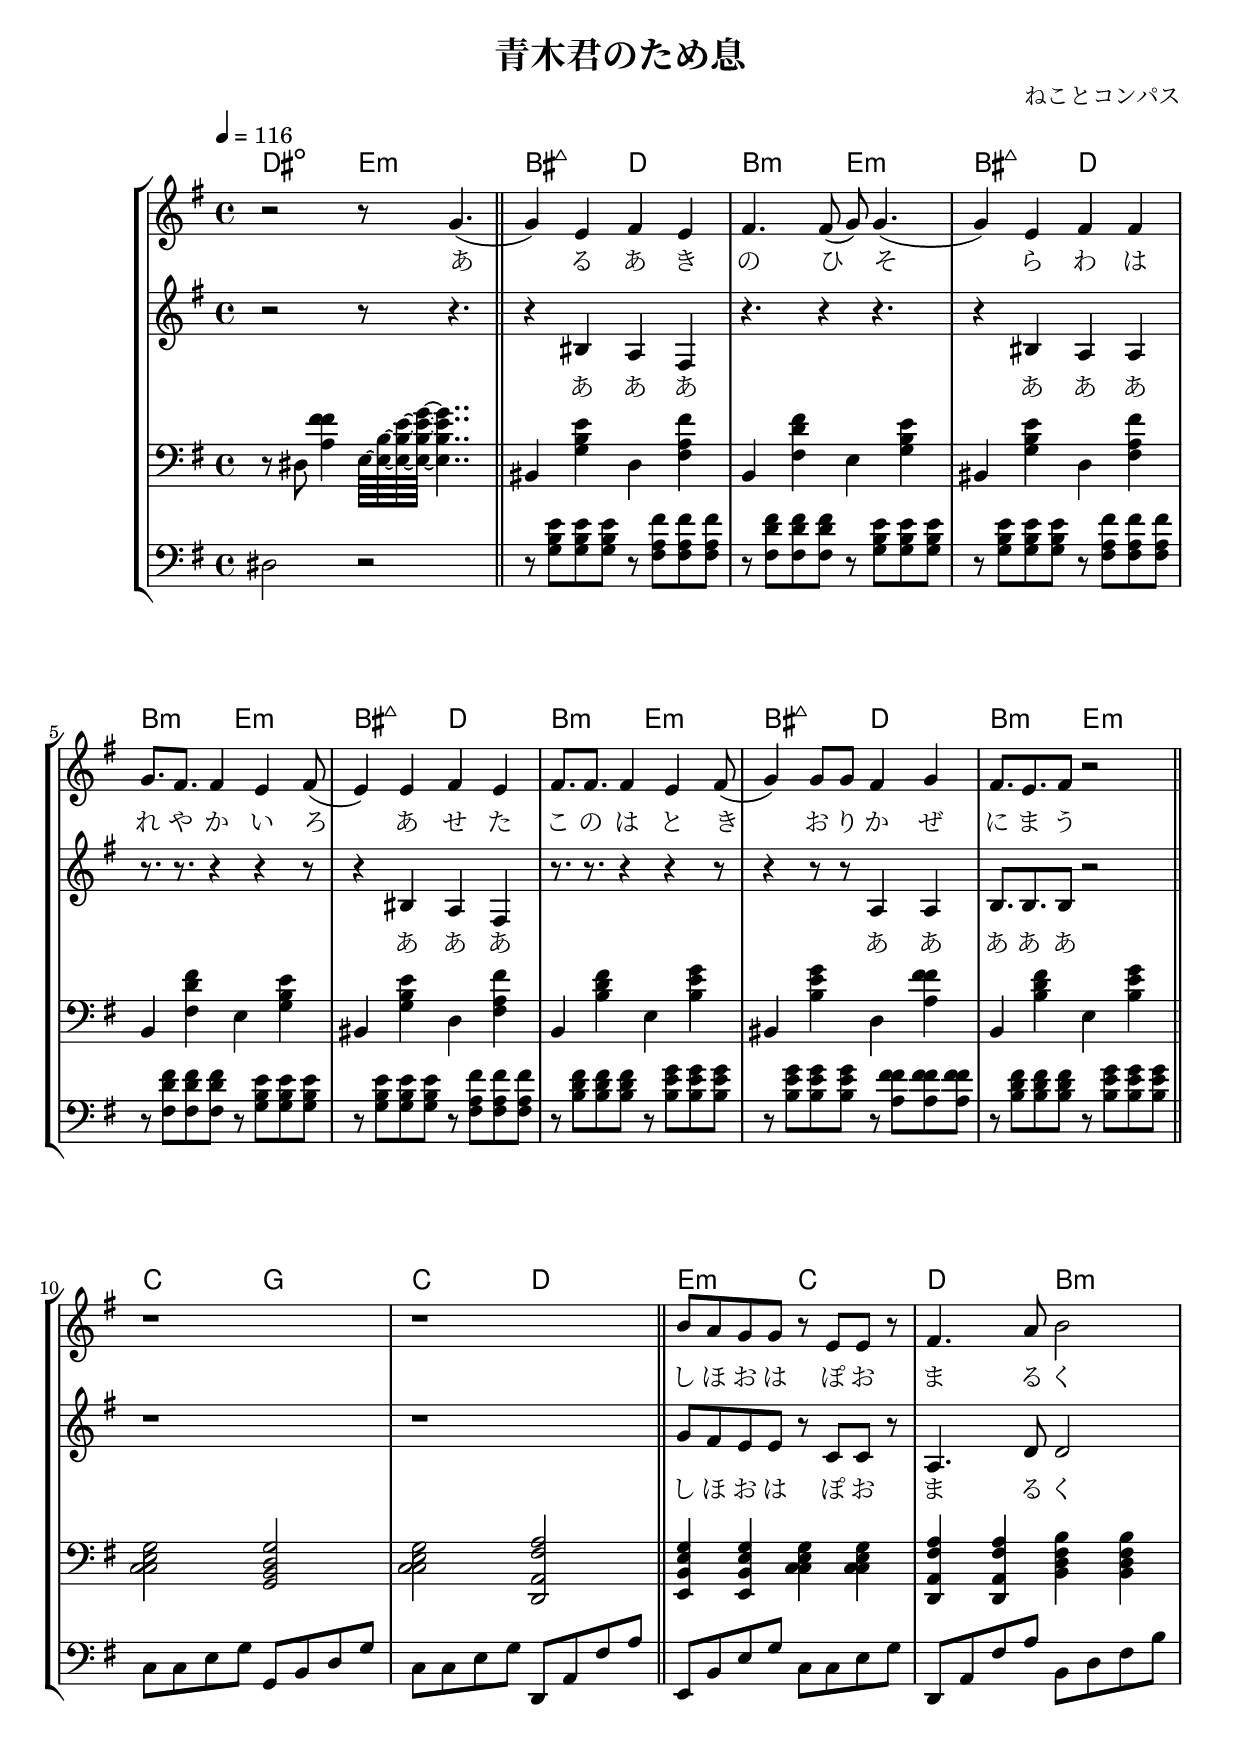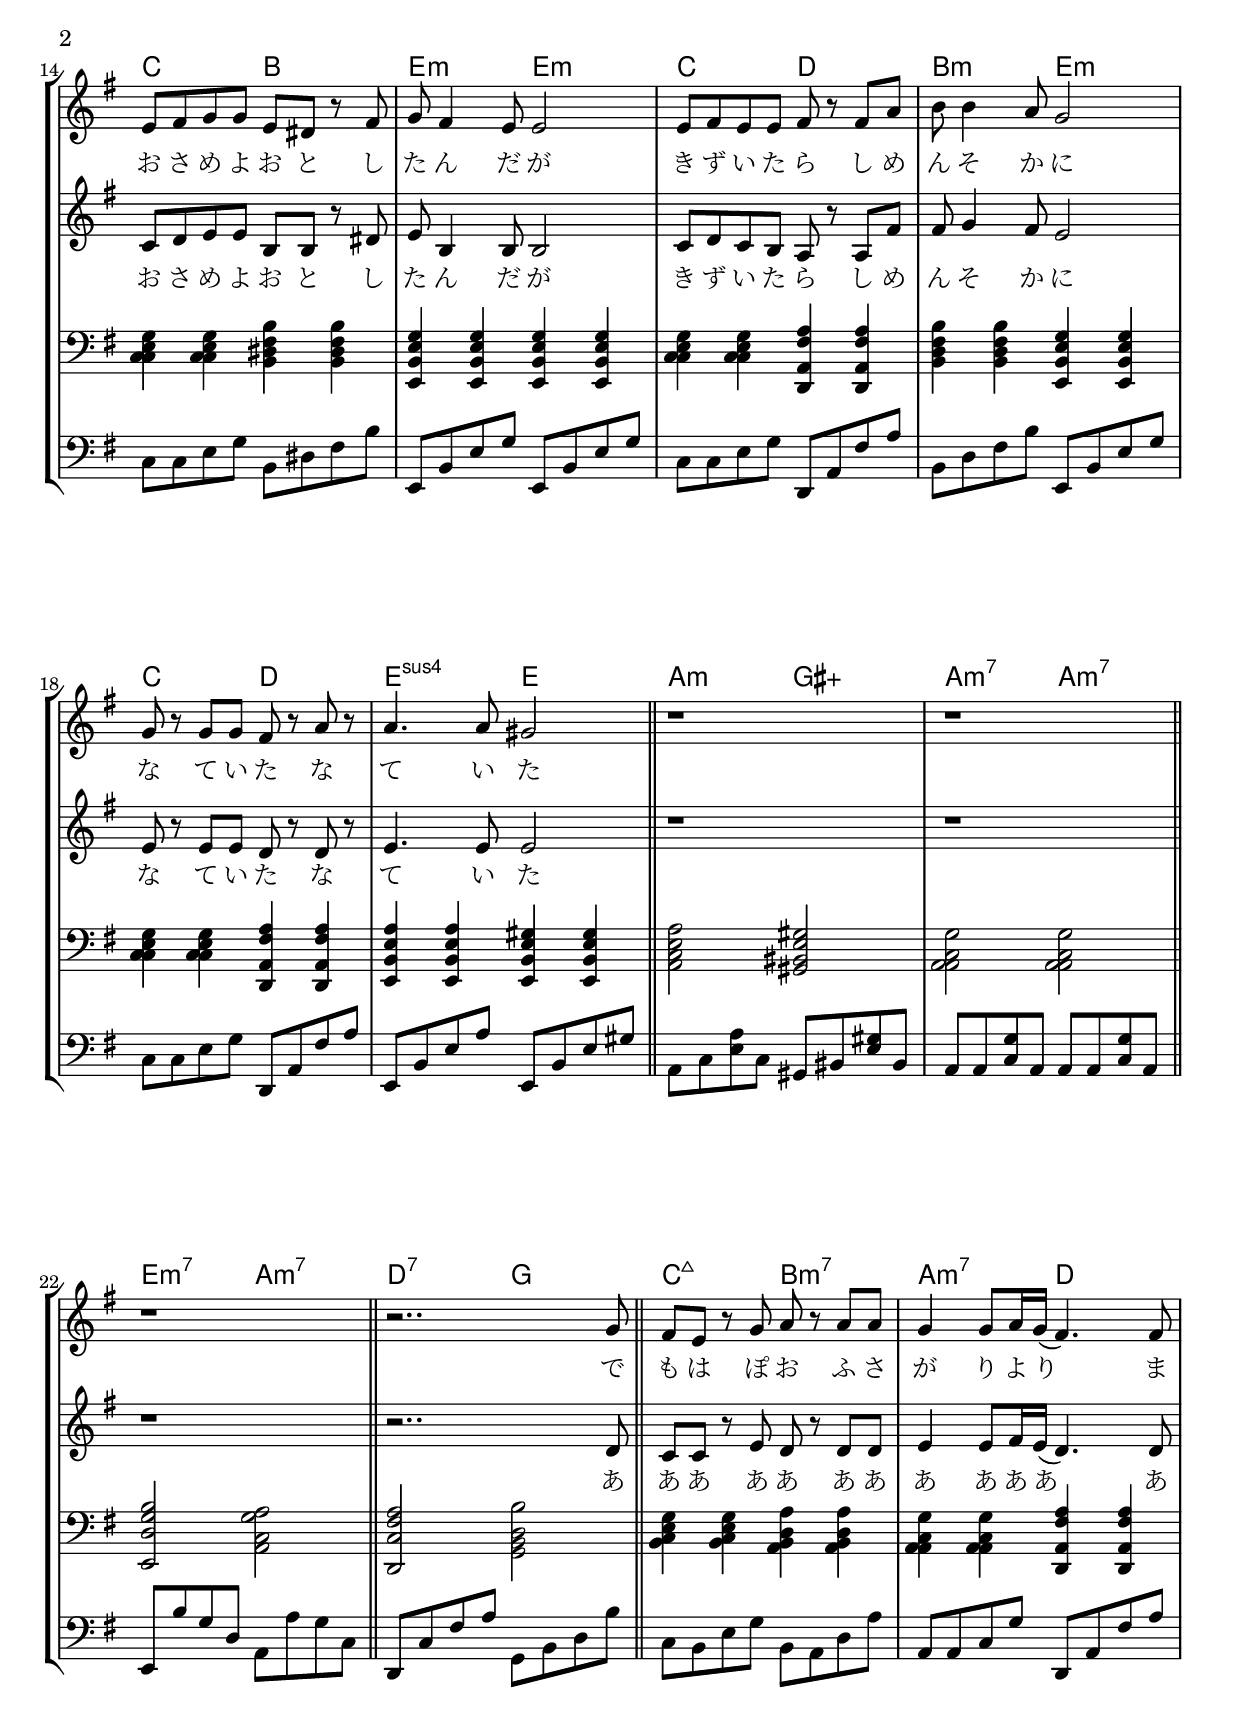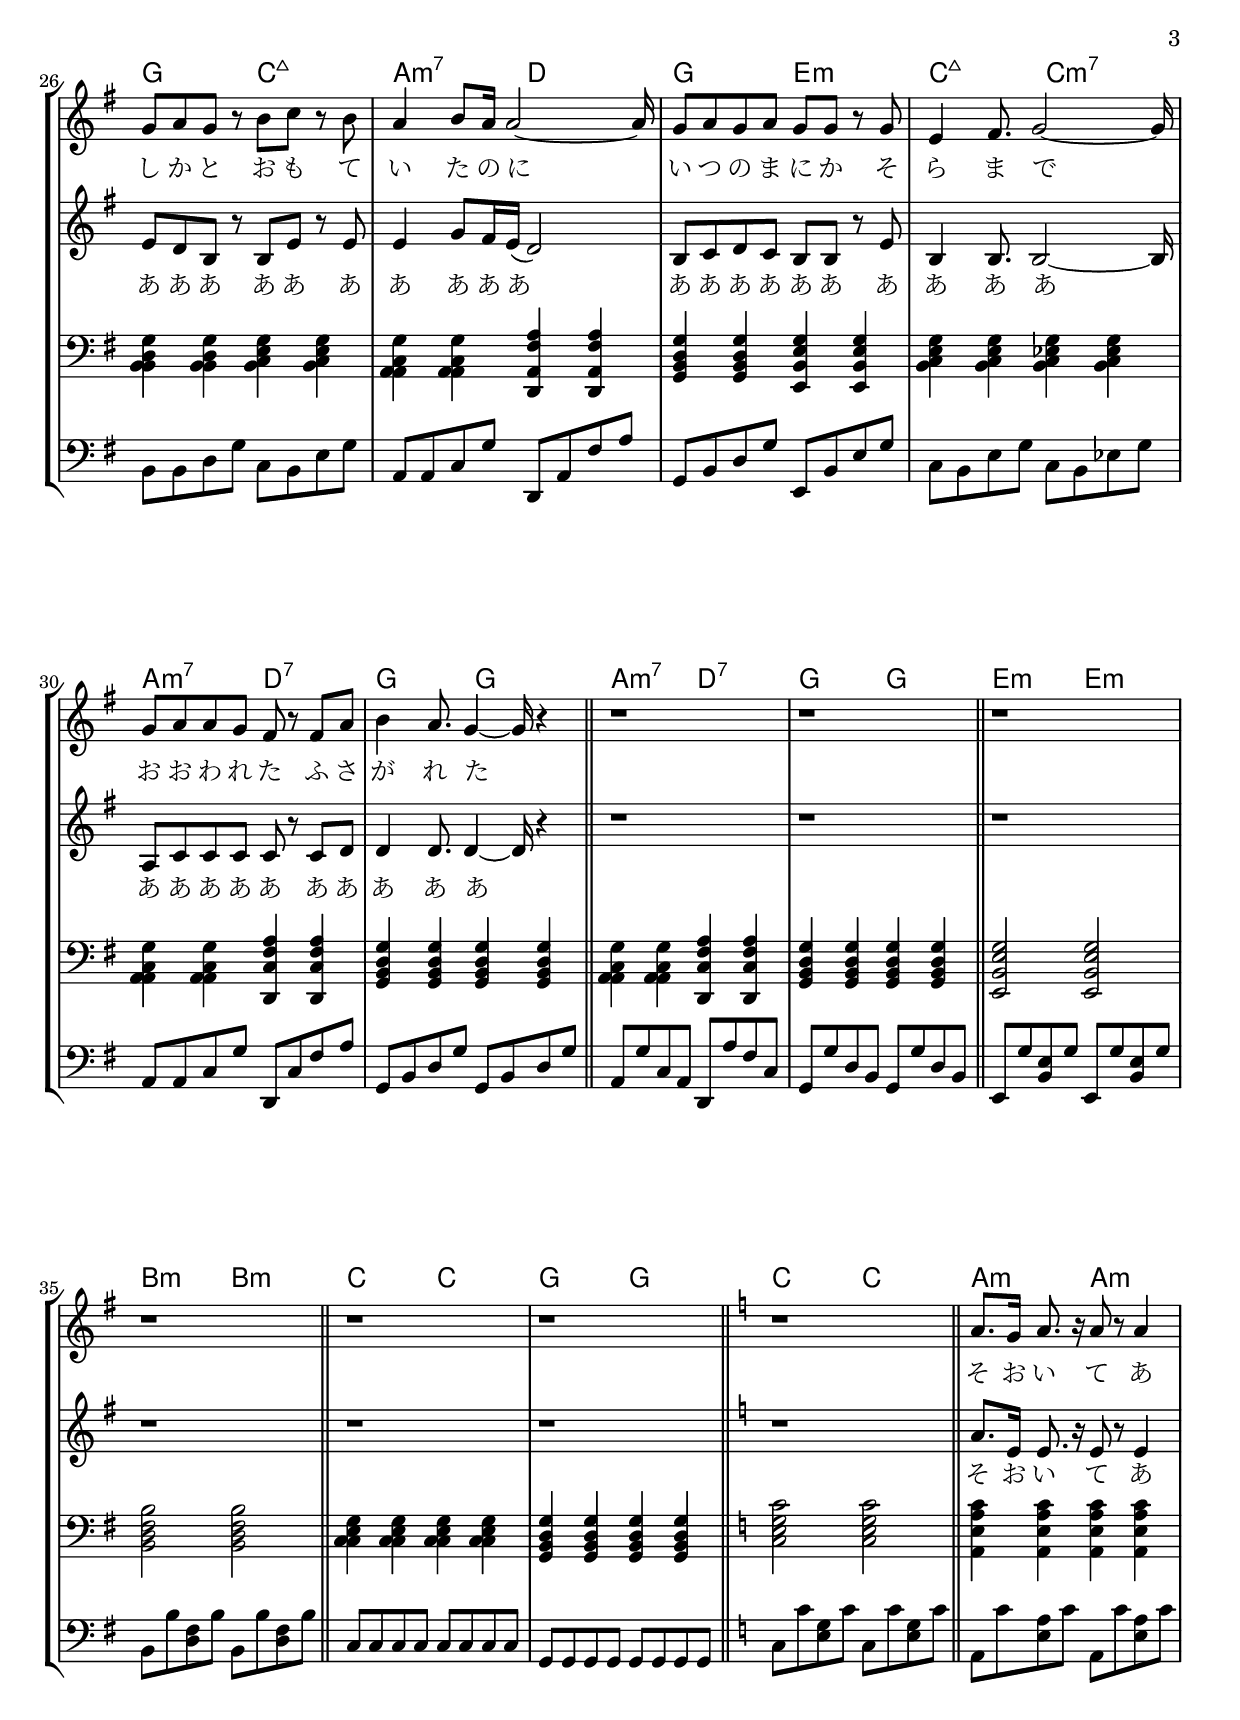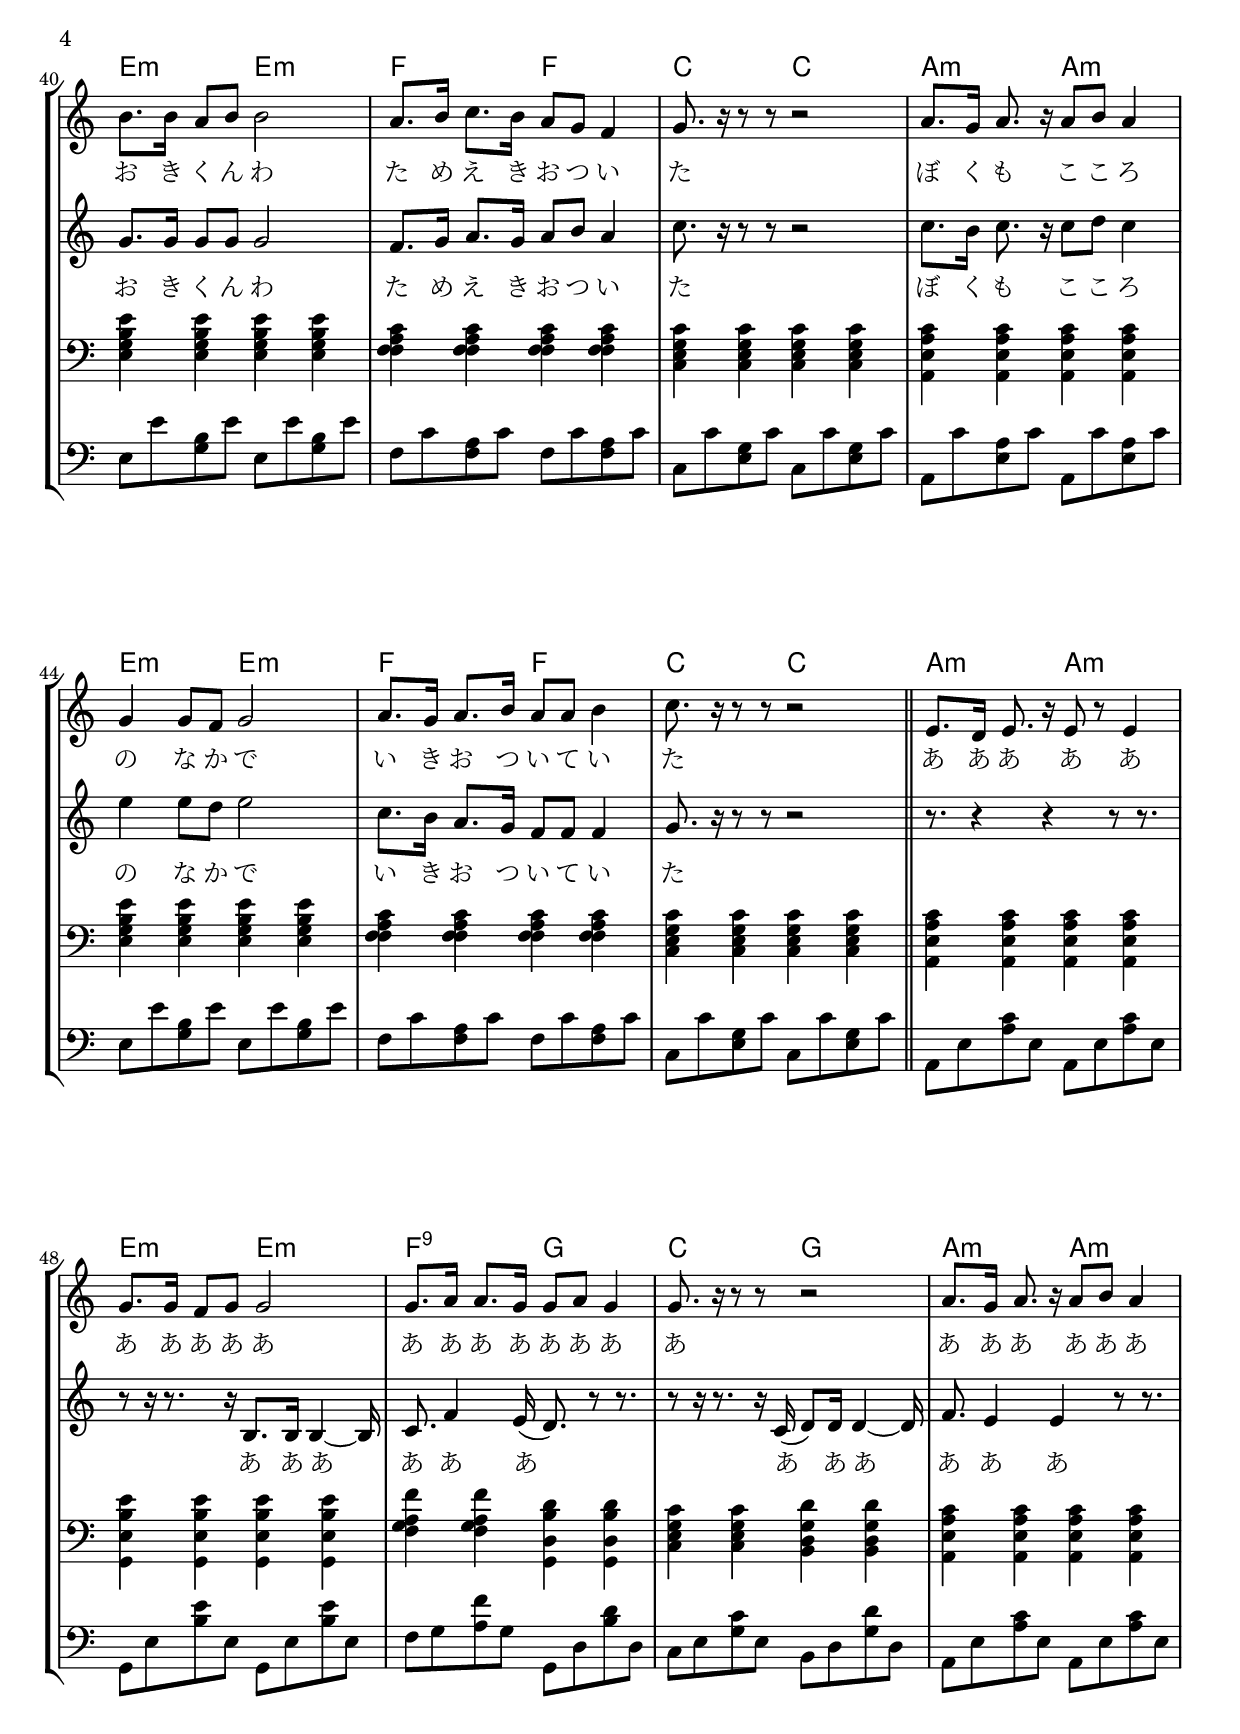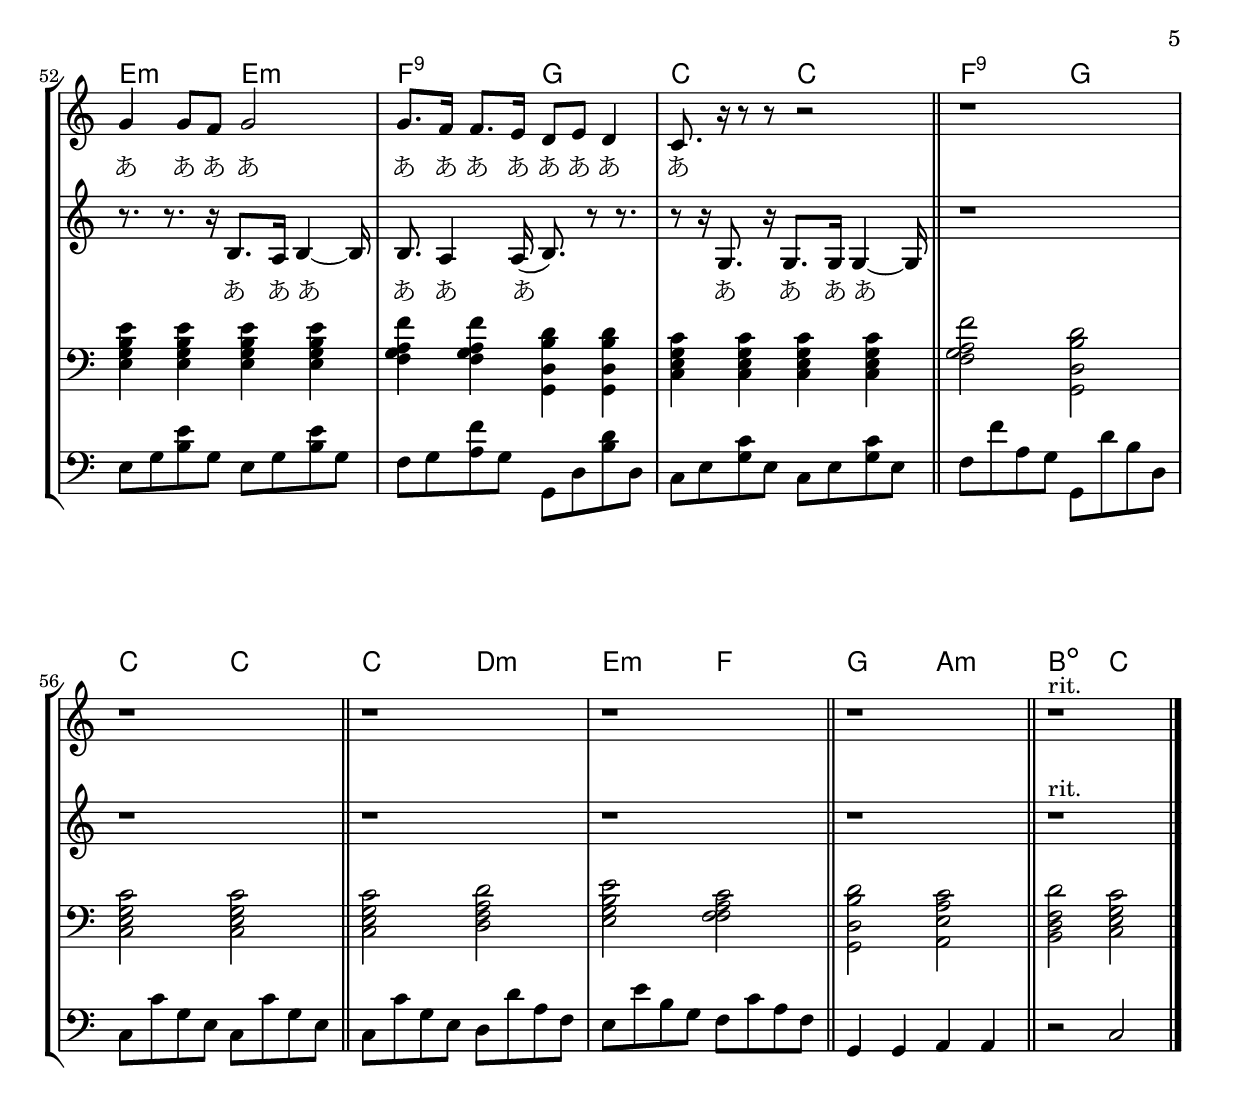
\version "2.12.1"

\header {
	title = \markup {青木君のため息}
	composer = \markup \center-column {ねことコンパス}
}

harmony = \chordmode {
	dis2:dim e:m 

	bis:maj7 d b:m e:m bis:maj7 d b:m e:m bis:maj7 d b:m e:m bis:maj7 d b:m e:m 

	c g c d 

	e:m c d b:m c b e:m e:m c d b:m e:m c d e:sus4 e 

	a:m gis:aug a:min7 a:min7 

	e:min7 a:min7 

	d:7 g 

	c:maj7 b:min7 a:min7 d g c:maj7 a:min7 d g e:m c:maj7 c:min7 a:min7 d:7 g g 

	a:min7 d:7 g g 

	e:m e:m b:m b:m 

	c c g g 

	c c 

	a:m a:m e:m e:m f f c c a:m a:m e:m e:m f f c c 

	a:m a:m e:m e:m f:9 g c g a:m a:m e:m e:m f:9 g c c 

	f:9 g c c 

	c d:m e:m f 

	g a:m 

	b:dim c 
}

melody = {
	\key g \major
	\tempo 4 = 116
	r2 r8 
	\set Staff.midiInstrument = #"mmi0.42"
	g'4. 
	(g'4)  e'4  fis'4  e'4 
	fis'4.  fis'8  (g'8)  g'4. 
	(g'4)  e'4  fis'4  fis'4 
	g'8.  fis'8.  fis'4  e'4  fis'8 
	(e'4)  e'4  fis'4  e'4 
	fis'8.  fis'8.  fis'4  e'4  fis'8 
	(g'4)  g'8  g'8  fis'4  g'4 
	fis'8.  e'8.  fis'8  	r2 	r1 | r1   
	\set Staff.midiInstrument = #"mmi0.42"
	b'8  a'8  g'8  g'8  r8  e'8  e'8  r8 
	fis'4.  a'8  b'2 
	e'8  fis'8  g'8  g'8  e'8  dis'8  r8  fis'8 
	g'8  fis'4  e'8  e'2 
	e'8  fis'8  e'8  e'8  fis'8  r8  fis'8  a'8 
	b'8  b'4  a'8  g'2 
	g'8  r8  g'8  g'8  fis'8  r8  a'8  r8 
	a'4.  a'8  gis'2
	r1 | r1   
	r1   
	r2.. 
	\set Staff.midiInstrument = #"mmi0.42"
	g'8 
	fis'8  e'8  r8  g'8  a'8  r8  a'8  a'8 
	g'4  g'8  a'16  g'16  (fis'4.)  fis'8 
	g'8  a'8  g'8  r8  b'8  c''8  r8  b'8 
	a'4  b'8  a'16  a'2~a'16 
	g'8  a'8  g'8  a'8  g'8  g'8  r8  g'8 
	e'4  fis'8.  g'2~g'16 
	g'8  a'8  a'8  g'8  fis'8  r8  fis'8  a'8 
	b'4  a'8.  g'4~g'16  	r4 	r1 | r1   
	r1 | r1   
	r1 | r1   
	\key c \major
	r1   
	\set Staff.midiInstrument = #"mmi0.42"
	a'8.  g'16  a'8.  r16  a'8  r8  a'4 
	b'8.  b'16  a'8  b'8  b'2 
	a'8.  b'16  c''8.  b'16  a'8  g'8  f'4 
	g'8.  r16  r8  r8  r2 
	a'8.  g'16  a'8.  r16  a'8  b'8  a'4 
	g'4  g'8  f'8  g'2 
	a'8.  g'16  a'8.  b'16  a'8  a'8  b'4 
	c''8.  r16  r8  r8  r2
	\set Staff.midiInstrument = #"Lead 8 (bass+lead)"
	e'8.  d'16  e'8.  r16  e'8  r8  e'4 
	g'8.  g'16  f'8  g'8  g'2 
	g'8.  a'16  a'8.  g'16  g'8  a'8  g'4 
	g'8.  r16  r8  r8  r2 
	a'8.  g'16  a'8.  r16  a'8  b'8  a'4 
	g'4  g'8  f'8  g'2 
	g'8.  f'16  f'8.  e'16  d'8  e'8  d'4 
	c'8.  r16  r8  r8  r2
	r1 | r1   
	r1 | r1   
	r1   
	r1^"rit." \bar "|."
}

words = \lyricmode {
	
	あ  る  あ  き  の  ひ  そ  ら  わ  は  れ  や  か  い  ろ  あ  せ  た  こ  の  は  と  き  お  り  か  ぜ  に  ま  う  
	
	し  ほ  お  は  ぽ  お  ま  る  く  お  さ  め  よ  お  と  し  た  ん  だ  が  き  ず  い  た  ら  し  め  ん  そ  か  に  な  て  い  た  な  て  い  た  
	
	
	
	で  も  は  ぽ  お  ふ  さ  が  り  よ  り  ま  し  か  と  お  も  て  い  た  の  に  い  つ  の  ま  に  か  そ  ら  ま  で  お  お  わ  れ  た  ふ  さ  が  れ  た  
	
	
	
	
	そ  お  い  て  あ  お  き  く  ん  わ  た  め  え  き  お  つ  い  た  ぼ  く  も  こ  こ  ろ  の  な  か  で  い  き  お  つ  い  て  い  た  
	あ  あ  あ  あ  あ  あ  あ  あ  あ  あ  あ  あ  あ  あ  あ  あ  あ  あ  あ  あ  あ  あ  あ  あ  あ  あ  あ  あ  あ  あ  あ  あ  あ  あ  あ  あ  
	
	
	
	
}

secondmelody = {
	\key g \major
	\tempo 4 = 116
	r2 r8 
	\set Staff.midiInstrument = #"Pad 1 (new age)"
	r4. 
	r4  bis4  a4  fis4 
	r4.  r4  r4. 
	r4  bis4  a4  a4 
	r8.  r8.  r4  r4  r8 
	r4  bis4  a4  fis4 
	r8.  r8.  r4  r4  r8 
	r4  r8  r8  a4  a4 
	b8.  b8.  b8  	r2 	r1 | r1   
	\set Staff.midiInstrument = #"mmi0.38"
	g'8  fis'8  e'8  e'8  r8  c'8  c'8  r8 
	a4.  d'8  d'2 
	c'8  d'8  e'8  e'8  b8  b8  r8  dis'8 
	e'8  b4  b8  b2 
	c'8  d'8  c'8  b8  a8  r8  a8  fis'8 
	fis'8  g'4  fis'8  e'2 
	e'8  r8  e'8  e'8  d'8  r8  d'8  r8 
	e'4.  e'8  e'2
	r1 | r1   
	r1   
	r2.. 
	\set Staff.midiInstrument = #"Lead 6 (voice)"
	d'8 
	c'8  c'8  r8  e'8  d'8  r8  d'8  d'8 
	e'4  e'8  fis'16  e'16  (d'4.)  d'8 
	e'8  d'8  b8  r8  b8  e'8  r8  e'8 
	e'4  g'8  fis'16  e'16  (d'2) 
	b8  c'8  d'8  c'8  b8  b8  r8  e'8 
	b4  b8.  b2~b16 
	a8  c'8  c'8  c'8  c'8  r8  c'8  d'8 
	d'4  d'8.  d'4~d'16  	r4 	r1 | r1   
	r1 | r1   
	r1 | r1   
	\key c \major
	r1   
	\set Staff.midiInstrument = #"fss0.35"
	a'8.  e'16  e'8.  r16  e'8  r8  e'4 
	g'8.  g'16  g'8  g'8  g'2 
	f'8.  g'16  a'8.  g'16  a'8  b'8  a'4 
	c''8.  r16  r8  r8  r2 
	c''8.  b'16  c''8.  r16  c''8  d''8  c''4 
	e''4  e''8  d''8  e''2 
	c''8.  b'16  a'8.  g'16  f'8  f'8  f'4 
	g'8.  r16  r8  r8  r2
	\set Staff.midiInstrument = #"Guitar harmonics"
	r8.  r4  r4  r8  r8. 
	r8  r16  r8.  r16  b8.  b16  b4~b16 
	c'8.  f'4  e'16  (d'8.)  r8  r8. 
	r8  r16  r8.  r16  c'16  (d'8)  d'16  d'4~d'16 
	f'8.  e'4  e'4  r8  r8. 
	r8.  r8.  r16  b8.  a16  b4~b16 
	b8.  a4  a16  (b8.)  r8  r8. 
	r8  r16  g8.  r16  g8.  g16  g4~g16
	r1 | r1   
	r1 | r1   
	r1   
	r1^"rit." \bar "|."
}

secondwords = \lyricmode {
	
	あ  あ  あ  あ  あ  あ  あ  あ  あ  あ  あ  あ  あ  あ  
	
	し  ほ  お  は  ぽ  お  ま  る  く  お  さ  め  よ  お  と  し  た  ん  だ  が  き  ず  い  た  ら  し  め  ん  そ  か  に  な  て  い  た  な  て  い  た  
	
	
	
	あ  あ  あ  あ  あ  あ  あ  あ  あ  あ  あ  あ  あ  あ  あ  あ  あ  あ  あ  あ  あ  あ  あ  あ  あ  あ  あ  あ  あ  あ  あ  あ  あ  あ  あ  あ  あ  あ  あ  あ  あ  あ  
	
	
	
	
	そ  お  い  て  あ  お  き  く  ん  わ  た  め  え  き  お  つ  い  た  ぼ  く  も  こ  こ  ろ  の  な  か  で  い  き  お  つ  い  て  い  た  
	あ  あ  あ  あ  あ  あ  あ  あ  あ  あ  あ  あ  あ  あ  あ  あ  あ  あ  あ  あ  あ  あ  
	
	
	
	
}

tempochange = {
	\tempo 4 = 116
	r1 \bar "||"
	\tempo 4 = 116
	r1 | r1 | r1 | r1 | r1 | r1 | r1 | r1 \bar "||"
	\tempo 4 = 116
	r1 | r1 \bar "||"
	\tempo 4 = 116
	r1 | r1 | r1 | r1 | r1 | r1 | r1 | r1 \bar "||"
	\tempo 4 = 116
	r1 | r1 \bar "||"
	\tempo 4 = 116
	r1 \bar "||"
	\tempo 4 = 116
	r1 \bar "||"
	\tempo 4 = 116
	r1 | r1 | r1 | r1 | r1 | r1 | r1 | r1 \bar "||"
	\tempo 4 = 116
	r1 | r1 \bar "||"
	\tempo 4 = 116
	r1 | r1 \bar "||"
	\tempo 4 = 116
	r1 | r1 \bar "||"
	\tempo 4 = 116
	r1 \bar "||"
	\tempo 4 = 116
	r1 | r1 | r1 | r1 | r1 | r1 | r1 | r1 \bar "||"
	\tempo 4 = 116
	r1 | r1 | r1 | r1 | r1 | r1 | r1 | r1 \bar "||"
	\tempo 4 = 116
	r1 | r1 \bar "||"
	\tempo 4 = 116
	r1 | r1 \bar "||"
	\tempo 4 = 116
	r1 \bar "||"
	\tempo 4 = 116
	\tempo 4 = 87 r2 \tempo 4 = 77 r2 \bar "|."
}

mainacc = {
	\clef bass
	\set Staff.midiInstrument = #"Distorted Guitar"
	\key g \major
	\tempo 4 = 116
	r8 dis8 <a fis' fis'>4
	e64~ <e~ b~> <e~ b~ e'~> <e b e' g'>~ <e b e' g'>4..
	\bar "||"

	\set Staff.midiInstrument = #"Acoustic Guitar (nylon)"
	bis,4 <g b e'>4
	d4 <fis a fis'>4
	b,4 <fis d' fis'>4
	e4 <g b e'>4
	bis,4 <g b e'>4
	d4 <fis a fis'>4
	b,4 <fis d' fis'>4
	e4 <g b e'>4
	bis,4 <g b e'>4
	d4 <fis a fis'>4
	b,4 <b d' fis'>4
	e4 <b e' g'>4
	bis,4 <b e' g'>4
	d4 <a fis' fis'>4
	b,4 <b d' fis'>4
	e4 <b e' g'>4
	\bar "||"

	\set Staff.midiInstrument = #"Electric Piano 1"
	<c c e g>2
	<g, b, d g>2
	<c c e g>2
	<d, a, fis a>2
	\bar "||"

	\set Staff.midiInstrument = #"Electric Piano 1"
	<e, b, e g>4 <e, b, e g>4
	<c c e g>4 <c c e g>4
	<d, a, fis a>4 <d, a, fis a>4
	<b, d fis b>4 <b, d fis b>4
	<c c e g>4 <c c e g>4
	<b, dis fis b>4 <b, dis fis b>4
	<e, b, e g>4 <e, b, e g>4
	<e, b, e g>4 <e, b, e g>4
	<c c e g>4 <c c e g>4
	<d, a, fis a>4 <d, a, fis a>4
	<b, d fis b>4 <b, d fis b>4
	<e, b, e g>4 <e, b, e g>4
	<c c e g>4 <c c e g>4
	<d, a, fis a>4 <d, a, fis a>4
	<e, b, e a>4 <e, b, e a>4
	<e, b, e gis>4 <e, b, e gis>4
	\bar "||"

	\set Staff.midiInstrument = #"Electric Grand"
	<a, c e a>2
	<gis, bis, e gis>2
	<a, a, c g>2
	<a, a, c g>2
	\bar "||"

	\set Staff.midiInstrument = #"Electric Grand"
	<e, d g b>2
	<a, c g a>2
	\bar "||"

	\set Staff.midiInstrument = #"Electric Grand"
	<d, c fis a>2
	<g, b, d b>2
	\bar "||"

	\set Staff.midiInstrument = #"Rock Organ"
	<c b, e g>4 <c b, e g>4
	<b, a, d a>4 <b, a, d a>4
	<a, a, c g>4 <a, a, c g>4
	<d, a, fis a>4 <d, a, fis a>4
	<b, b, d g>4 <b, b, d g>4
	<c b, e g>4 <c b, e g>4
	<a, a, c g>4 <a, a, c g>4
	<d, a, fis a>4 <d, a, fis a>4
	<g, b, d g>4 <g, b, d g>4
	<e, b, e g>4 <e, b, e g>4
	<c b, e g>4 <c b, e g>4
	<c b, es g>4 <c b, es g>4
	<a, a, c g>4 <a, a, c g>4
	<d, c fis a>4 <d, c fis a>4
	<g, b, d g>4 <g, b, d g>4
	<g, b, d g>4 <g, b, d g>4
	\bar "||"

	\set Staff.midiInstrument = #"Electric Piano 1"
	<a, a, c g>4 <a, a, c g>4
	<d, c fis a>4 <d, c fis a>4
	<g, b, d g>4 <g, b, d g>4
	<g, b, d g>4 <g, b, d g>4
	\bar "||"

	\set Staff.midiInstrument = #"Electric Piano 1"
	<e, b, e g>2
	<e, b, e g>2
	<b, d fis b>2
	<b, d fis b>2
	\bar "||"

	\set Staff.midiInstrument = #"Electric Piano 1"
	<c c e g>4 <c c e g>4
	<c c e g>4 <c c e g>4
	<g, b, d g>4 <g, b, d g>4
	<g, b, d g>4 <g, b, d g>4
	\bar "||"

	\set Staff.midiInstrument = #"Electric Piano 1"
	\key c \major
	<c e g c'>2
	<c e g c'>2
	\bar "||"

	\set Staff.midiInstrument = #"Electric Piano 1"
	<a, e a c'>4 <a, e a c'>4
	<a, e a c'>4 <a, e a c'>4
	<e g b e'>4 <e g b e'>4
	<e g b e'>4 <e g b e'>4
	<f f a c'>4 <f f a c'>4
	<f f a c'>4 <f f a c'>4
	<c e g c'>4 <c e g c'>4
	<c e g c'>4 <c e g c'>4
	<a, e a c'>4 <a, e a c'>4
	<a, e a c'>4 <a, e a c'>4
	<e g b e'>4 <e g b e'>4
	<e g b e'>4 <e g b e'>4
	<f f a c'>4 <f f a c'>4
	<f f a c'>4 <f f a c'>4
	<c e g c'>4 <c e g c'>4
	<c e g c'>4 <c e g c'>4
	\bar "||"

	\set Staff.midiInstrument = #"Electric Piano 1"
	<a, e a c'>4 <a, e a c'>4
	<a, e a c'>4 <a, e a c'>4
	<g, e b e'>4 <g, e b e'>4
	<g, e b e'>4 <g, e b e'>4
	<f g a f'>4 <f g a f'>4
	<g, d b d'>4 <g, d b d'>4
	<c e g c'>4 <c e g c'>4
	<b, d g d'>4 <b, d g d'>4
	<a, e a c'>4 <a, e a c'>4
	<a, e a c'>4 <a, e a c'>4
	<e g b e'>4 <e g b e'>4
	<e g b e'>4 <e g b e'>4
	<f g a f'>4 <f g a f'>4
	<g, d b d'>4 <g, d b d'>4
	<c e g c'>4 <c e g c'>4
	<c e g c'>4 <c e g c'>4
	\bar "||"

	\set Staff.midiInstrument = #"Electric Piano 1"
	<f g a f'>2
	<g, d b d'>2
	<c e g c'>2
	<c e g c'>2
	\bar "||"

	\set Staff.midiInstrument = #"Electric Grand"
	<c e g c'>2
	<d f a d'>2
	<e g b e'>2
	<f f a c'>2
	\bar "||"

	\set Staff.midiInstrument = #"Electric Piano 1"
	<g, d b d'>2
	<a, e a c'>2
	\bar "||"

	\set Staff.midiInstrument = #"Electric Piano 1"
	<b, d f d'>2
	<c e g c'>2
	\bar "|."
}

subacc = {
	\clef bass
	\set Staff.midiInstrument = #"Taiko Drum"
	\key g \major
	\tempo 4 = 116
	dis2
	r2
	\bar "||"

	\set Staff.midiInstrument = #"Pad 5 (bowed)"
	r8 <g b e'>8 <g b e'>8 <g b e'>8
	r8 <fis a fis'>8 <fis a fis'>8 <fis a fis'>8
	r8 <fis d' fis'>8 <fis d' fis'>8 <fis d' fis'>8
	r8 <g b e'>8 <g b e'>8 <g b e'>8
	r8 <g b e'>8 <g b e'>8 <g b e'>8
	r8 <fis a fis'>8 <fis a fis'>8 <fis a fis'>8
	r8 <fis d' fis'>8 <fis d' fis'>8 <fis d' fis'>8
	r8 <g b e'>8 <g b e'>8 <g b e'>8
	r8 <g b e'>8 <g b e'>8 <g b e'>8
	r8 <fis a fis'>8 <fis a fis'>8 <fis a fis'>8
	r8 <b d' fis'>8 <b d' fis'>8 <b d' fis'>8
	r8 <b e' g'>8 <b e' g'>8 <b e' g'>8
	r8 <b e' g'>8 <b e' g'>8 <b e' g'>8
	r8 <a fis' fis'>8 <a fis' fis'>8 <a fis' fis'>8
	r8 <b d' fis'>8 <b d' fis'>8 <b d' fis'>8
	r8 <b e' g'>8 <b e' g'>8 <b e' g'>8
	\bar "||"

	\set Staff.midiInstrument = #"Lead 4 (chiff)"
	c8 c8 e8 g8
	g,8 b,8 d8 g8
	c8 c8 e8 g8
	d,8 a,8 fis8 a8
	\bar "||"

	\set Staff.midiInstrument = #"French horn"
	e,8 b,8 e8 g8
	c8 c8 e8 g8
	d,8 a,8 fis8 a8
	b,8 d8 fis8 b8
	c8 c8 e8 g8
	b,8 dis8 fis8 b8
	e,8 b,8 e8 g8
	e,8 b,8 e8 g8
	c8 c8 e8 g8
	d,8 a,8 fis8 a8
	b,8 d8 fis8 b8
	e,8 b,8 e8 g8
	c8 c8 e8 g8
	d,8 a,8 fis8 a8
	e,8 b,8 e8 a8
	e,8 b,8 e8 gis8
	\bar "||"

	\set Staff.midiInstrument = #"Viola"
	a,8 c <e a> c
	gis,8 bis, <e gis> bis,
	a,8 a, <c g> a,
	a,8 a, <c g> a,
	\bar "||"

	\set Staff.midiInstrument = #"Flute"
	e,8 b g d
	a,8 a g c
	\bar "||"

	\set Staff.midiInstrument = #"FX 4 (atmosphere)"
	d,8 c8 fis8 a8
	g,8 b,8 d8 b8
	\bar "||"

	\set Staff.midiInstrument = #"Alto Sax"
	c8 b,8 e8 g8
	b,8 a,8 d8 a8
	a,8 a,8 c8 g8
	d,8 a,8 fis8 a8
	b,8 b,8 d8 g8
	c8 b,8 e8 g8
	a,8 a,8 c8 g8
	d,8 a,8 fis8 a8
	g,8 b,8 d8 g8
	e,8 b,8 e8 g8
	c8 b,8 e8 g8
	c8 b,8 es8 g8
	a,8 a,8 c8 g8
	d,8 c8 fis8 a8
	g,8 b,8 d8 g8
	g,8 b,8 d8 g8
	\bar "||"

	\set Staff.midiInstrument = #"Trumpet"
	a,8 g c a,
	d,8 a fis c
	g,8 g d b,
	g,8 g d b,
	\bar "||"

	\set Staff.midiInstrument = #"Electric Guitar (clean)"
	e,8 g <b, e> g
	e,8 g <b, e> g
	b,8 b <d fis> b
	b,8 b <d fis> b
	\bar "||"

	\set Staff.midiInstrument = #"Tuba"
	c8 c8 c8 c8
	c8 c8 c8 c8
	g,8 g,8 g,8 g,8
	g,8 g,8 g,8 g,8
	\bar "||"

	\set Staff.midiInstrument = #"Bright Acoustic"
	\key c \major
	c8 c' <e g> c'
	c8 c' <e g> c'
	\bar "||"

	\set Staff.midiInstrument = #"Blown Bottle"
	a,8 c' <e a> c'
	a,8 c' <e a> c'
	e8 e' <g b> e'
	e8 e' <g b> e'
	f8 c' <f a> c'
	f8 c' <f a> c'
	c8 c' <e g> c'
	c8 c' <e g> c'
	a,8 c' <e a> c'
	a,8 c' <e a> c'
	e8 e' <g b> e'
	e8 e' <g b> e'
	f8 c' <f a> c'
	f8 c' <f a> c'
	c8 c' <e g> c'
	c8 c' <e g> c'
	\bar "||"

	\set Staff.midiInstrument = #"Acoustic Guitar (steel)"
	a,8 e <a c'> e
	a,8 e <a c'> e
	g,8 e <b e'> e
	g,8 e <b e'> e
	f8 g <a f'> g
	g,8 d <b d'> d
	c8 e <g c'> e
	b,8 d <g d'> d
	a,8 e <a c'> e
	a,8 e <a c'> e
	e8 g <b e'> g
	e8 g <b e'> g
	f8 g <a f'> g
	g,8 d <b d'> d
	c8 e <g c'> e
	c8 e <g c'> e
	\bar "||"

	\set Staff.midiInstrument = #"Trumpet"
	f8 f' a g
	g,8 d' b d
	c8 c' g e
	c8 c' g e
	\bar "||"

	\set Staff.midiInstrument = #"Synth Voice"
	c8 c' g e
	d8 d' a f
	e8 e' b g
	f8 c' a f
	\bar "||"

	\set Staff.midiInstrument = #"String Ensemble 1"
	g,4 g,4
	a,4 a,4
	\bar "||"

	\set Staff.midiInstrument = #"Orchestra Hit"
	r2
	c2
	\bar "|."
}

percA = {
	\drummode {
	r1 \bar "||"
	r1  |r1  |r1  |r1  |r1  |r1  |r1  |r2 r8 hho4 hho8  \bar "||"
	r1 |r1 \bar "||"
	hh8 hh8 hh8 hh8 hh8 hh8 hh8 hh8  |hh8 hh8 hh8 hh8 hh4 hh8 hh8  |hh8 hh8 hh8 hh8 hh8 hh8 hh8 hh8  |hh8 hh8 hh8 hh2 r8  |hh8 hh8 hh8 hh8 hh8 hh8 hh8 hh8  |hh8 hh8 hh8 hh8 hh4 hh8 hh8  |hh8 hh8 hh8 hh8 hh8 hh8 hh8 hh8  |r8 hh2. r8  \bar "||"
	r1 |r1 \bar "||"
	r1 \bar "||"
	r2 hho2  \bar "||"
	cymr4 cymr4 cymr4 cymr4  |cymr4 cymr8 cymr16 cymr16 cymr4 cymr4  |cymr4 cymr4 cymr4 cymr4  |cymr4 cymr2.  |cymr4 cymr4 cymr4 cymr4  |cymr4 cymr8 cymr16 cymr16 cymr4 cymr4  |cymr4 cymr4 cymr4 cymr4  |cymr4 cymr2.  \bar "||"
	r1  |r2 r8 hho4 hho8  \bar "||"
	r1 |r1 \bar "||"
	r4 hh4 hh4 hh4  |r1  \bar "||"
	cymr8 cymr8 cymr4 cymr8 cymr4.  \bar "||"
	r8 cymr16 cymr16 cymr8 cymr16 cymr16 cymr8 cymr16 cymr16 cymr8 cymr8  |cymr8 cymr16 cymr16 cymr8 cymr16 cymr16 cymr8 cymr16 cymr16 cymr8 cymr8  |cymr8 cymr16 cymr16 cymr8 cymr16 cymr16 cymr8 cymr16 cymr16 cymr8 cymr16 cymr16  |cymr8 cymr16 cymr16 cymr8 cymr16 cymr16 cymr8 cymr16 cymr16 cymr8 cymr8  |r8 cymr16 cymr16 cymr8 cymr16 cymr16 cymr8 cymr16 cymr16 cymr8 cymr8  |cymr8 cymr16 cymr16 cymr8 cymr16 cymr16 cymr8 cymr16 cymr16 cymr8 cymr8  |cymr8 cymr16 cymr16 cymr8 cymr16 cymr16 cymr8 cymr16 cymr16 cymr8 cymr16 cymr16  |cymr8 cymr16 cymr16 cymr8 cymr16 cymr16 cymr8 cymr16 cymr16 cymr8 cymr8  \bar "||"
	cymr4 cymr4 cymr4 cymr4  |cymr4 cymr8 cymr16 cymr16 cymr4 cymr4  |cymr4 cymr4 cymr4 cymr4  |cymr4 cymr2.  |cymr4 cymr4 cymr4 cymr4  |cymr4 cymr8 cymr16 cymr16 cymr4 cymr4  |cymr4 cymr4 cymr4 cymr4  |cymr4 cymr2.  \bar "||"
	r1  |r2. hho4  \bar "||"
	r1  |r2 r8 hho4 hho8  \bar "||"
	cymr4 cymr4 cymr4 cymr4  \bar "||"
	cymr4 cymr4 cymr4 cymr4  \bar "|."
	}
}

percB = {
	\drummode {
	r1 \bar "||"
	r4. hhp2 hhp8  |r4. hhp2 hhp8  |r4. hhp2 hhp8  |r4. hhp2 hhp8  |r4. hhp2 hhp8  |r4. hhp2 hhp8  |r4. hhp2 hhp8  |hhp4 hhp4 hhp4 hhp4  \bar "||"
	r1 |r1 \bar "||"
	r4 sn8. sn8 sn8. sn8. sn16  |r4 sn8. sn8 sn8. sn4  |r4 sn8. sn8 sn8. sn8. sn16  |r8 sn8 sn4 sn8 sn16 sn8 sn8 sn16  |r4 sn8. sn8 sn8. sn8. sn16  |r4 sn8. sn8 sn8. sn4  |r4 sn8. sn8 sn8. sn8. sn16  |r4 sn2 sn4  \bar "||"
	r1 |r1 \bar "||"
	r1 \bar "||"
	hh8 hh16 hh16 hh8 hh16 hh8 hh4. r16  \bar "||"
	r2 sn2  |r2 sn2  |r2 sn2  |r8 sn8 sn2.  |r2 sn2  |r2 sn2  |r2 sn2  |r8 sn8 sn2.  \bar "||"
	r4. hhp2 hhp8  |hhp4 hhp4 hhp4 hhp4  \bar "||"
	r1 |r1 \bar "||"
	r4 sn8 sn4. sn4  |sn16 sn16 sn16 sn16 sn16 sn16 sn16 sn16 sn16 sn16 sn16 sn16 sn16 sn16 sn16 sn16  \bar "||"
	r8 sn8 sn4 sn8 sn8 sn16 sn16 sn16 sn16  \bar "||"
	r4 sn2 sn4  |r4 sn8 sn4. sn4  |r4 sn2 sn4  |r4 sn8 sn4. sn4  |r4 sn2 sn4  |r4 sn8 sn4. sn4  |r4 sn2 sn4  |r4 sn2 sn8 sn16 sn16  \bar "||"
	r2 sn2  |r2 sn2  |r2 sn2  |r8 sn8 sn2.  |r2 sn2  |r2 sn2  |r2 sn2  |r8 sn8 sn2.  \bar "||"
	r16 hhp16 hhp8 hhp16 hhp8 hhp2 r16  |r16 hhp16 hhp8 hhp16 hhp8 hhp2 hhp16  \bar "||"
	r4. hhp2 hhp8  |hhp4 hhp4 hhp4 hhp4  \bar "||"
	r2 sn2  \bar "||"
	r2 sn2  \bar "|."
	}
}

percC = {
	\drummode {
	r1 \bar "||"
	hh4 hh4 hh4 hh4  |hh4 hh4 hh4 hh4  |hh4 hh4 hh4 hh4  |hh4 hh4 hh4 hh4  |hh4 hh4 hh4 hh4  |hh4 hh4 hh4 hh4  |hh4 hh4 hh4 hh4  |r4. hh2 r8  \bar "||"
	r1 |r1 \bar "||"
	bd8 bd4 bd2 bd8  |bd8 bd2 bd4.  |bd8 bd4 bd2 bd8  |bd4 r16 bd8. bd2  |bd8 bd4 bd2 bd8  |bd8 bd2 bd4.  |bd8 bd4 bd2 bd8  |bd8 bd4. bd4. bd8  \bar "||"
	r1 |r1 \bar "||"
	r1 \bar "||"
	r4 sn4. sn16 sn8 sn16 sn16 sn16  \bar "||"
	bd2. r8 bd8  |bd2. r8 bd8  |bd2. r8 bd8  |bd4. bd8 bd4. bd8  |bd2. r8 bd8  |bd2. r8 bd8  |bd2. r8 bd8  |bd2 r8 bd4.  \bar "||"
	hh4 hh4 hh4 hh4  |r4. hh2 r8  \bar "||"
	r1 |r1 \bar "||"
	bd4 bd4 bd4 bd4  |bd4 bd4 bd8 bd8 bd8 bd8  \bar "||"
	bd4. bd8 bd4 bd8 bd8  \bar "||"
	bd8. bd16 bd8. bd16 bd8. bd16 bd8. bd16  |bd8. bd16 bd8. bd16 bd8. bd16 bd4  |bd8. bd16 bd8. bd16 bd8. bd16 bd8. bd16  |bd8. bd16 bd8. bd16 bd8. bd16 bd4  |bd8. bd16 bd8. bd16 bd8. bd16 bd8. bd16  |bd8. bd16 bd8. bd16 bd8. bd16 bd4  |bd8. bd16 bd8. bd16 bd8. bd16 bd8. bd16  |bd8. bd16 bd8. bd16 bd8. bd16 bd8. bd16  \bar "||"
	bd2. r8 bd8  |bd2. r8 bd8  |bd2. r8 bd8  |bd4. bd8 bd4. bd8  |bd2. r8 bd8  |bd2. r8 bd8  |bd2. r8 bd8  |bd2 r8 bd4.  \bar "||"
	hh8. hh8. hh2 r8  |hh8. hh8. hh4 hh4 hh8  \bar "||"
	hh4 hh4 hh4 hh4  |r4. hh2 r8  \bar "||"
	bd2 r8 bd4.  \bar "||"
	bd2 r8 bd4.  \bar "|."
	}
}

percD = {
	\drummode {
	r1 \bar "||"
	bd2. r8 bd8  |bd8. bd8. bd2 bd8  |bd2. r8 bd8  |bd8. bd8. bd2 bd8  |bd2. r8 bd8  |bd8. bd8. bd2 bd8  |bd2. r8 bd8  |bd8. bd4. r16 bd4 bd8  \bar "||"
	r1 |r1 \bar "||"
	r1  |r2 r8 hho4.  |r1  |r4. r16 hho2 r16  |r1  |r2 r8 hho4.  |r1  |r4. r16 hho2 r16  \bar "||"
	r1 |r1 \bar "||"
	r1 \bar "||"
	bd4. bd8. bd4. r16  \bar "||"
	r1 |r1 |r1 |r2 r8 tommh8 tommh4  |r1 |r1 |r1 |r8. tommh8. tommh2 r8  \bar "||"
	bd2. r8 bd8  |bd8. bd4. r16 bd4 bd8  \bar "||"
	r1 |r1 \bar "||"
	r8 hhp4 hhp4 hhp4 hhp8  |r8 hhp4 hhp4 hhp4 hhp8  \bar "||"
	cymc1  \bar "||"
	r1  |r2 r16 tommh4. r16  |r1  |r2 r16 tommh4. r16  |r1  |r2 r16 tommh4. r16  |r1  |r4. tommh2 r8  \bar "||"
	r1 |r1 |r1 |r2 r8 tommh8 tommh4  |r1 |r1 |r1 |r8. tommh8. tommh2 r8  \bar "||"
	r2 ss2  |r2 ss2  \bar "||"
	bd2. r8 bd8  |bd8. bd4. r16 bd4 bd8  \bar "||"
	r8. tommh8. tommh2 r8  \bar "||"
	r8. tommh8. tommh2 r8  \bar "|."
	}
}

percE = {
	\drummode {
	r1 \bar "||"
	r1 | r1 | r1 | r1 | r1 | r1 | r1 | r1 \bar "||"
	r1 |r1 \bar "||"
	r1 |r1 |r1 |r1 |r1 |r1 |r1 |cymc1  \bar "||"
	r1 |r1 \bar "||"
	r1 \bar "||"
	r2. cymc4  \bar "||"
	r1 |r1 |r1 |r2. r8 toml8  |r1 |r1 |r1 |r2. toml8 toml8  \bar "||"
	r1 | r1 \bar "||"
	r1 |r1 \bar "||"
	cymc1  |r1 \bar "||"
	r4 r16 hhp8 hhp2 r16  \bar "||"
	r1  |r2. r8 toml8  |r1  |r2. r8 toml8  |r1  |r2. r8 toml8  |r1  |r2 r16 toml4. r16  \bar "||"
	r1 |r1 |r1 |r2. r8 toml8  |r1 |r1 |r1 |r2. toml8 toml8  \bar "||"
	bd2 r8 bd4 bd8  |bd4. bd4 bd4.  \bar "||"
	r1 | r1 \bar "||"
	r2. toml8 toml8  \bar "||"
	r2. toml8 toml8  \bar "|."
	}
}

percF = {
	\drummode {
	r1 \bar "||"
	r1 | r1 | r1 | r1 | r1 | r1 | r1 | r1 \bar "||"
	r1 | r1 \bar "||"
	r1 |r1 |r1 |r1 |r1 |r1 |r1 |r4 r16 tommh16 tommh4. tommh4  \bar "||"
	r1 | r1 \bar "||"
	r1 \bar "||"
	r1 \bar "||"
	r1 |r1 |r1 |r1 |r1 |r1 |r1 |hho1  \bar "||"
	r1 | r1 \bar "||"
	r1 | r1 \bar "||"
	r1 | r1 \bar "||"
	r4. hh2 r8  \bar "||"
	cymc1  |r1 |r1 |r1 |cymc1  |r1 |r1 |r1 \bar "||"
	r1 |r1 |r1 |r1 |r1 |r1 |r1 |hho1  \bar "||"
	r1 | r1 \bar "||"
	r1 | r1 \bar "||"
	hho1  \bar "||"
	hho1  \bar "|."
	}
}

percG = {
	\drummode {
	r1 \bar "||"
	r1 | r1 | r1 | r1 | r1 | r1 | r1 | r1 \bar "||"
	r1 | r1 \bar "||"
	r1 |r1 |r1 |r1 |r1 |r1 |r1 |r4. r16 tomml4. tomml8.  \bar "||"
	r1 | r1 \bar "||"
	r1 \bar "||"
	r1 \bar "||"
	r1 | r1 | r1 | r1 | r1 | r1 | r1 | r1 \bar "||"
	r1 | r1 \bar "||"
	r1 | r1 \bar "||"
	r1 | r1 \bar "||"
	r1 \bar "||"
	r1 | r1 | r1 | r1 | r1 | r1 | r1 | r1 \bar "||"
	r1 | r1 | r1 | r1 | r1 | r1 | r1 | r1 \bar "||"
	r1 | r1 \bar "||"
	r1 | r1 \bar "||"
	r1 \bar "||"
	r1 \bar "|."
	}
}

percH = {
	\drummode {
	r1 \bar "||"
	r1 | r1 | r1 | r1 | r1 | r1 | r1 | r1 \bar "||"
	r1 | r1 \bar "||"
	r1 |r1 |r1 |r1 |r1 |r1 |r1 |r2 r16 toml8 toml4 r16  \bar "||"
	r1 | r1 \bar "||"
	r1 \bar "||"
	r1 \bar "||"
	r1 | r1 | r1 | r1 | r1 | r1 | r1 | r1 \bar "||"
	r1 | r1 \bar "||"
	r1 | r1 \bar "||"
	r1 | r1 \bar "||"
	r1 \bar "||"
	r1 | r1 | r1 | r1 | r1 | r1 | r1 | r1 \bar "||"
	r1 | r1 | r1 | r1 | r1 | r1 | r1 | r1 \bar "||"
	r1 | r1 \bar "||"
	r1 | r1 \bar "||"
	r1 \bar "||"
	r1 \bar "|."
	}
}

percI = {
	\drummode {
	r1 \bar "||"
	r1 | r1 | r1 | r1 | r1 | r1 | r1 | r1 \bar "||"
	r1 | r1 \bar "||"
	r1 |r1 |r1 |r1 |r1 |r1 |r1 |r2 r8 tomfh4 tomfh8  \bar "||"
	r1 | r1 \bar "||"
	r1 \bar "||"
	r1 \bar "||"
	r1 | r1 | r1 | r1 | r1 | r1 | r1 | r1 \bar "||"
	r1 | r1 \bar "||"
	r1 | r1 \bar "||"
	r1 | r1 \bar "||"
	r1 \bar "||"
	r1 | r1 | r1 | r1 | r1 | r1 | r1 | r1 \bar "||"
	r1 | r1 | r1 | r1 | r1 | r1 | r1 | r1 \bar "||"
	r1 | r1 \bar "||"
	r1 | r1 \bar "||"
	r1 \bar "||"
	r1 \bar "|."
	}
}

\score {
	<<
		\new StaffGroup <<
			\new ChordNames {\harmony}
			\new Voice = "melody" {\melody}
			\new Lyrics \lyricsto "melody" \words
			\new Voice = "secondmelody" {\secondmelody}
			\new Lyrics \lyricsto "secondmelody" \secondwords
			\new Staff = "mainacc" {\mainacc}
			\new Staff = "subacc" {\subacc}
		>>
	>>
	\layout { }
}
